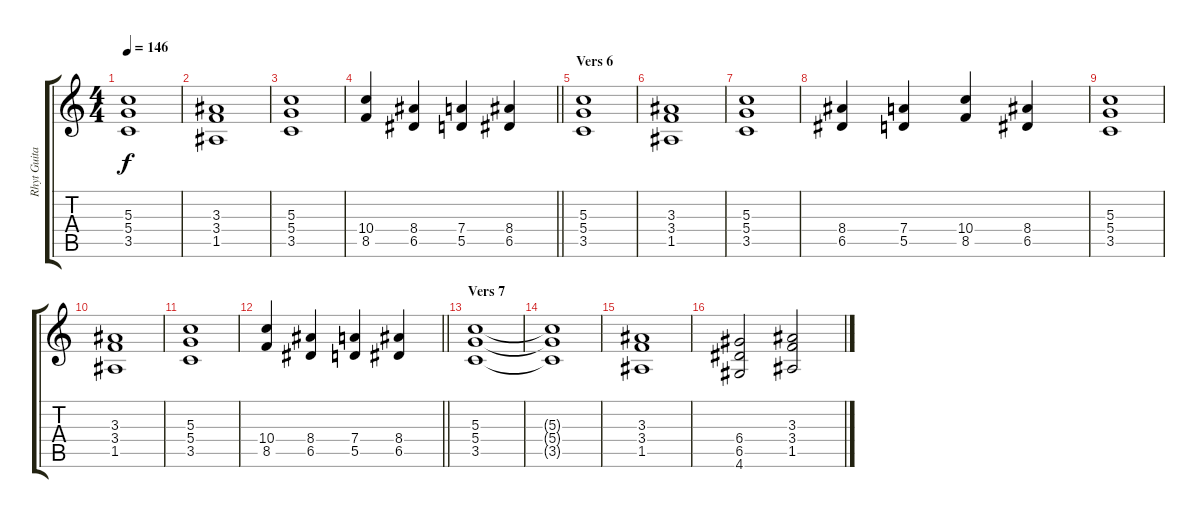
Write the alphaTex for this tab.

\track ("Rhyt Guitar" "Rhyt Guita") {instrument distortionguitar}
\staff {score tabs}
\tuning (E4 B3 G3 D3 A2 E2) {hide}
\ts (4 4)
\tempo 146
\clef g2
\ks c
(5.3 5.4 3.5).1{dy f} |
(3.3 3.4 1.5).1 |
(5.3 5.4 3.5).1 |
\barLineRight lightlight
(10.4 8.5).4 (8.4 6.5).4 (7.4 5.5).4 (8.4 6.5).4 |
\section ("" "Vers 6")
(5.3 5.4 3.5).1 |
(3.3 3.4 1.5).1 |
(5.3 5.4 3.5).1 |
(8.4 6.5).4 (7.4 5.5).4 (10.4 8.5).4 (8.4 6.5).4 |
(5.3 5.4 3.5).1 |
(3.3 3.4 1.5).1 |
(5.3 5.4 3.5).1 |
\barLineRight lightlight
(10.4 8.5).4 (8.4 6.5).4 (7.4 5.5).4 (8.4 6.5).4 |
\section ("" "Vers 7")
(5.3 5.4 3.5).1 |
(5.3{t} 5.4{t} 3.5{t}).1 |
(3.3 3.4 1.5).1 |
(6.4 6.5 4.6).2 (3.3 3.4 1.5).2
